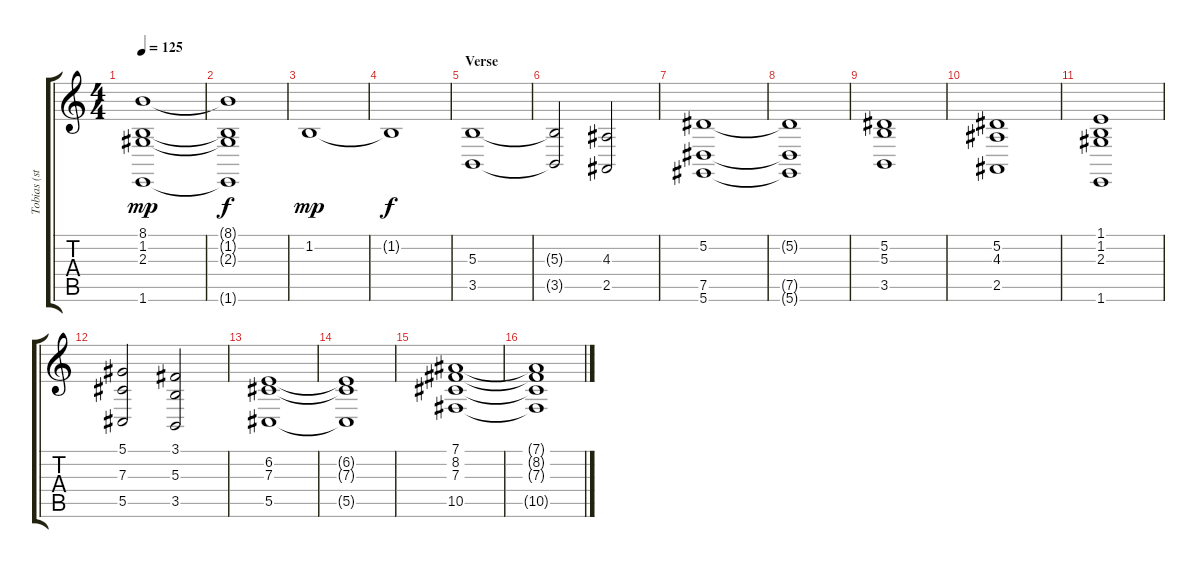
\track ("Tobias (strings)" "Tobias (st") {instrument stringensemble1}
\staff {score tabs}
\tuning (Eb4 Bb3 Gb3 Db3 Ab2 Eb2) {hide}
\ts (4 4)
\tempo 125
\clef g2
\ks c
(8.1 1.2 2.3 1.6).1{dy mp} |
(8.1{t} 1.2{t} 2.3{t} 1.6{t}).1{dy f} |
1.2.1{dy mp} |
1.2{t}.1{dy f} |
\section ("" "Verse")
(5.3 3.5).1 |
(5.3{t} 3.5{t}).2 (4.3 2.5).2 |
(5.2 7.5 5.6).1 |
(5.2{t} 7.5{t} 5.6{t}).1 |
(5.2 5.3 3.5).1 |
(5.2 4.3 2.5).1 |
(1.1 1.2 2.3 1.6).1 |
(5.1 7.3 5.5).2 (3.1 5.3 3.5).2 |
(6.2 7.3 5.5).1 |
(6.2{t} 7.3{t} 5.5{t}).1 |
(7.1 8.2 7.3 10.5).1 |
(7.1{t} 8.2{t} 7.3{t} 10.5{t}).1
